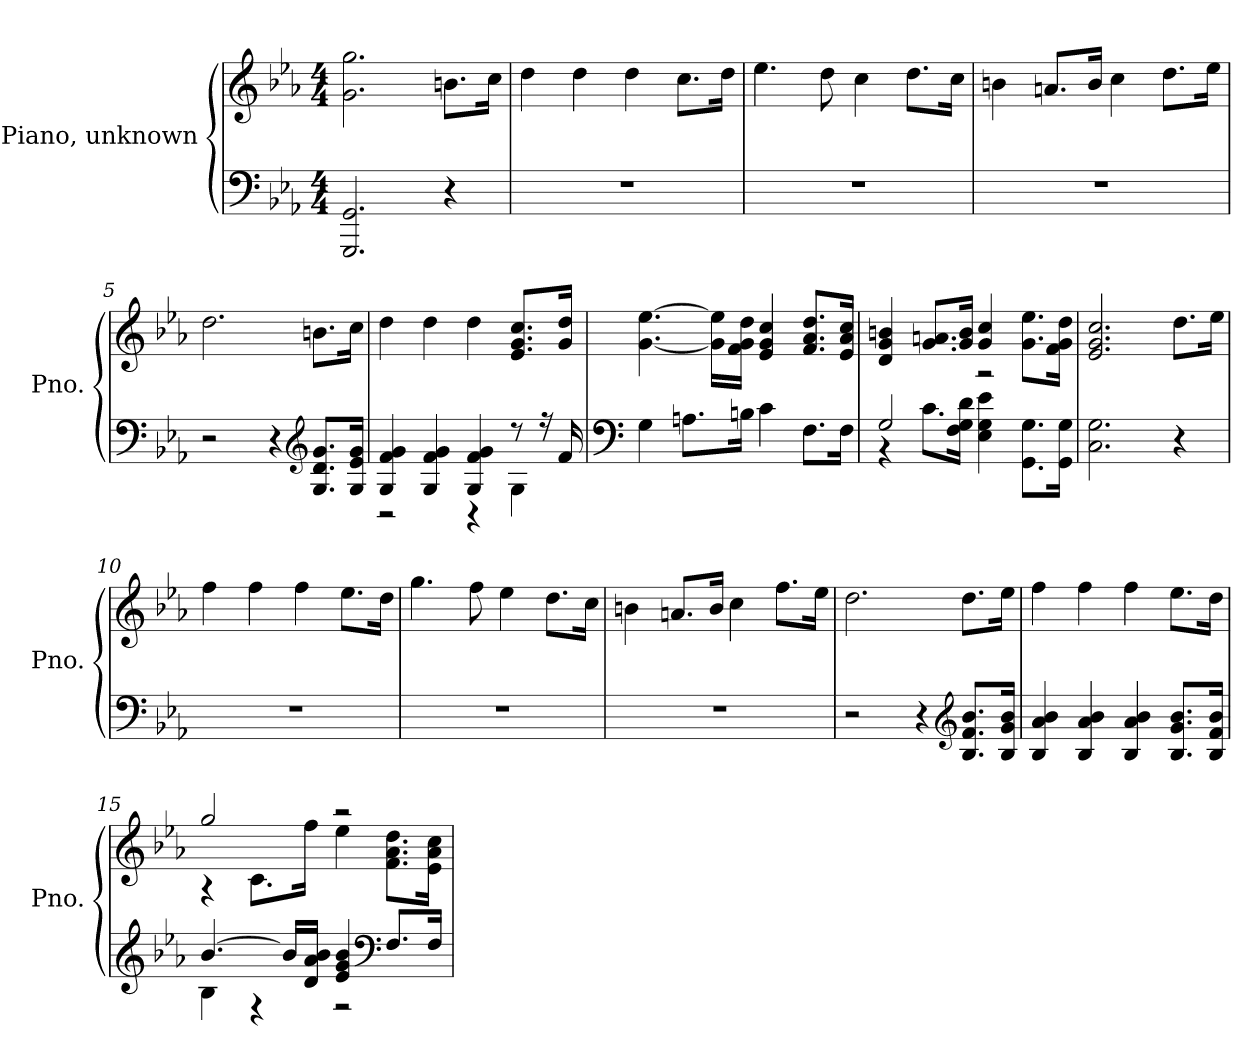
**kern	**kern
*part1	*part1
*staff2	*staff1
*I"Piano, unknown	*
*I'Pno.	*
*clefF4	*clefG2
*k[b-e-a-]	*k[b-e-a-]
*M4/4	*M4/4
*MM120	*MM120
=1	=1
2.GGG/ 2.GG/	2.g\ 2.gg\
4r	8.bn\L
.	16cc\Jk
=2	=2
1r	4dd\
.	4dd\
.	4dd\
.	8.cc\L
.	16dd\Jk
=3	=3
1r	4.ee-\
.	8dd\
.	4cc\
.	8.dd\L
.	16cc\Jk
=4	=4
1r	4bn\
.	8.an/L
.	16b/Jk
.	4cc\
.	8.dd\L
.	16ee-\Jk
=5	=5
2r	2.dd\
4r	.
*clefG2	*
8.G/ 8.d/ 8.g/L	8.bn\L
16G/ 16e-/ 16g/Jk	16cc\Jk
!!LO:LB:g=z
=6	=6
*^	*
4G/ 4f/ 4g/	2r	4dd\
4G/ 4f/ 4g/	.	4dd\
4G/ 4f/ 4g/	4r	4dd\
8r	4G\	8.e-/ 8.g/ 8.cc/L
16r	.	.
16f/	.	16g/ 16dd/Jk
*v	*v	*
=7	=7
*clefF4	*
4G\	[4.g\ [4.ee-\
8.An\L	.
.	16g\] 16ee-\]LL
16Bn\Jk	16f\ 16g\ 16dd\JJ
4c\	4e-/ 4g/ 4cc/
8.F\L	8.f/ 8.a-/ 8.dd/L
16F\Jk	16e-/ 16a-/ 16cc/Jk
=8	=8
*^	*
2G/	4r	4d/ 4g/ 4bn/
.	8.c\L	8.g/ 8.an/L
.	16F\ 16G\ 16d\Jk	16g/ 16b/Jk
2r	4E-\ 4G\ 4e-\	4g/ 4cc/
.	8.GG\ 8.G\L	8.g\ 8.ee-\L
.	16GG\ 16G\Jk	16f\ 16g\ 16dd\Jk
*v	*v	*
=9	=9
2.C\ 2.G\	2.e-/ 2.g/ 2.cc/
4r	8.dd\L
.	16ee-\Jk
=10	=10
1r	4ff\
.	4ff\
.	4ff\
.	8.ee-\L
.	16dd\Jk
!!LO:LB:g=z
=11	=11
1r	4.gg\
.	8ff\
.	4ee-\
.	8.dd\L
.	16cc\Jk
=12	=12
1r	4bn\
.	8.an/L
.	16b/Jk
.	4cc\
.	8.ff\L
.	16ee-\Jk
=13	=13
2r	2.dd\
4r	.
*clefG2	*
8.B-/ 8.f/ 8.b-/L	8.dd\L
16B-/ 16g/ 16b-/Jk	16ee-\Jk
=14	=14
4B-/ 4a-/ 4b-/	4ff\
4B-/ 4a-/ 4b-/	4ff\
4B-/ 4a-/ 4b-/	4ff\
8.B-/ 8.g/ 8.b-/L	8.ee-\L
16B-/ 16f/ 16b-/Jk	16dd\Jk
=15	=15
*^	*^
[4.b-/	4B-\	2gg/	4r
.	4r	.	8.c\L
16b-/LL]	.	.	.
16d/ 16a-/ 16b-/JJ	.	.	16ff\Jk
4e-/ 4g/ 4b-/	2r	2r	4ee-\
*clefF4	*	*	*
8.F/L	.	.	8.f\ 8.a-\ 8.dd\L
16F/Jk	.	.	16e-\ 16a-\ 16cc\Jk
*v	*v	*	*
*	*v	*v
=	=
*-	*-
